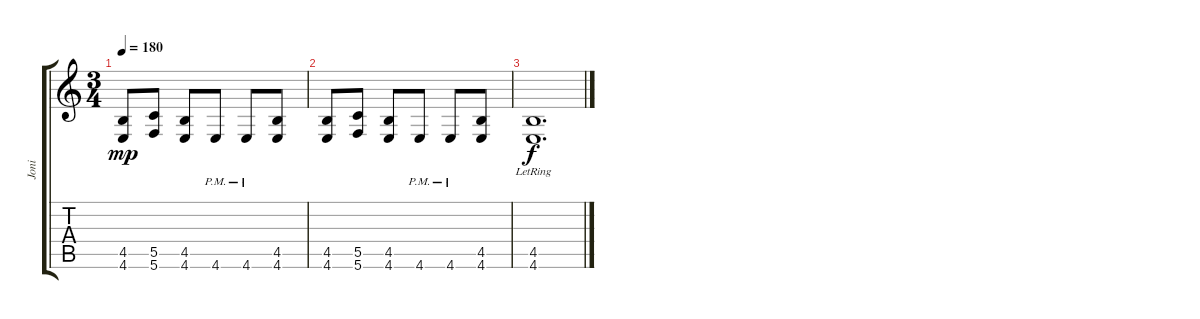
\track ("Joni" "Joni") {instrument distortionguitar}
\staff {score tabs}
\tuning (D4 A3 F3 C3 G2 C2) {hide}
\ts (3 4)
\tempo 180
\clef g2
\ks c
(4.5 4.6).8{dy mp} (5.5 5.6).8 (4.5 4.6).8 4.6{pm}.8 4.6{pm}.8 (4.5 4.6).8 |
(4.5 4.6).8 (5.5 5.6).8 (4.5 4.6).8 4.6{pm}.8 4.6{pm}.8 (4.5 4.6).8 |
(4.5 4.6{lr}).1{d dy f}
